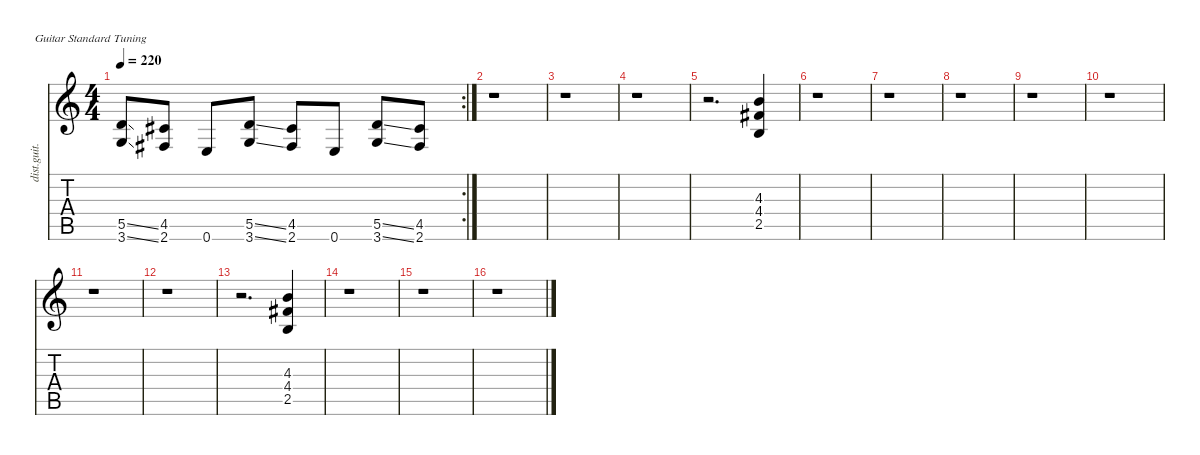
\defaultSystemsLayout 4
\hideDynamics
\bracketExtendMode nobrackets
\track ("Hammett" "dist.guit.") {instrument distortionguitar}
\staff {score tabs}
\tuning (E4 B3 G3 D3 A2 E2)
\rc 2
\ts (4 4)
\tempo 220
\clef g2
\ks c
(5.5{ss} 3.6{ss}).8{dy f} (4.5{acc #} 2.6{acc #}).8 0.6.8 (5.5{ss} 3.6{ss}).8 (4.5{acc #} 2.6{acc #}).8 0.6.8 (5.5{ss} 3.6{ss}).8 (4.5{acc #} 2.6{acc #}).8 |
r.1 |
r.1 |
r.1 |
r.2{d} (4.3 4.4{acc #} 2.5).4 |
r.1 |
r.1 |
r.1 |
r.1 |
r.1 |
r.1 |
r.1 |
r.2{d} (4.3 4.4{acc #} 2.5).4 |
r.1 |
r.1 |
r.1
